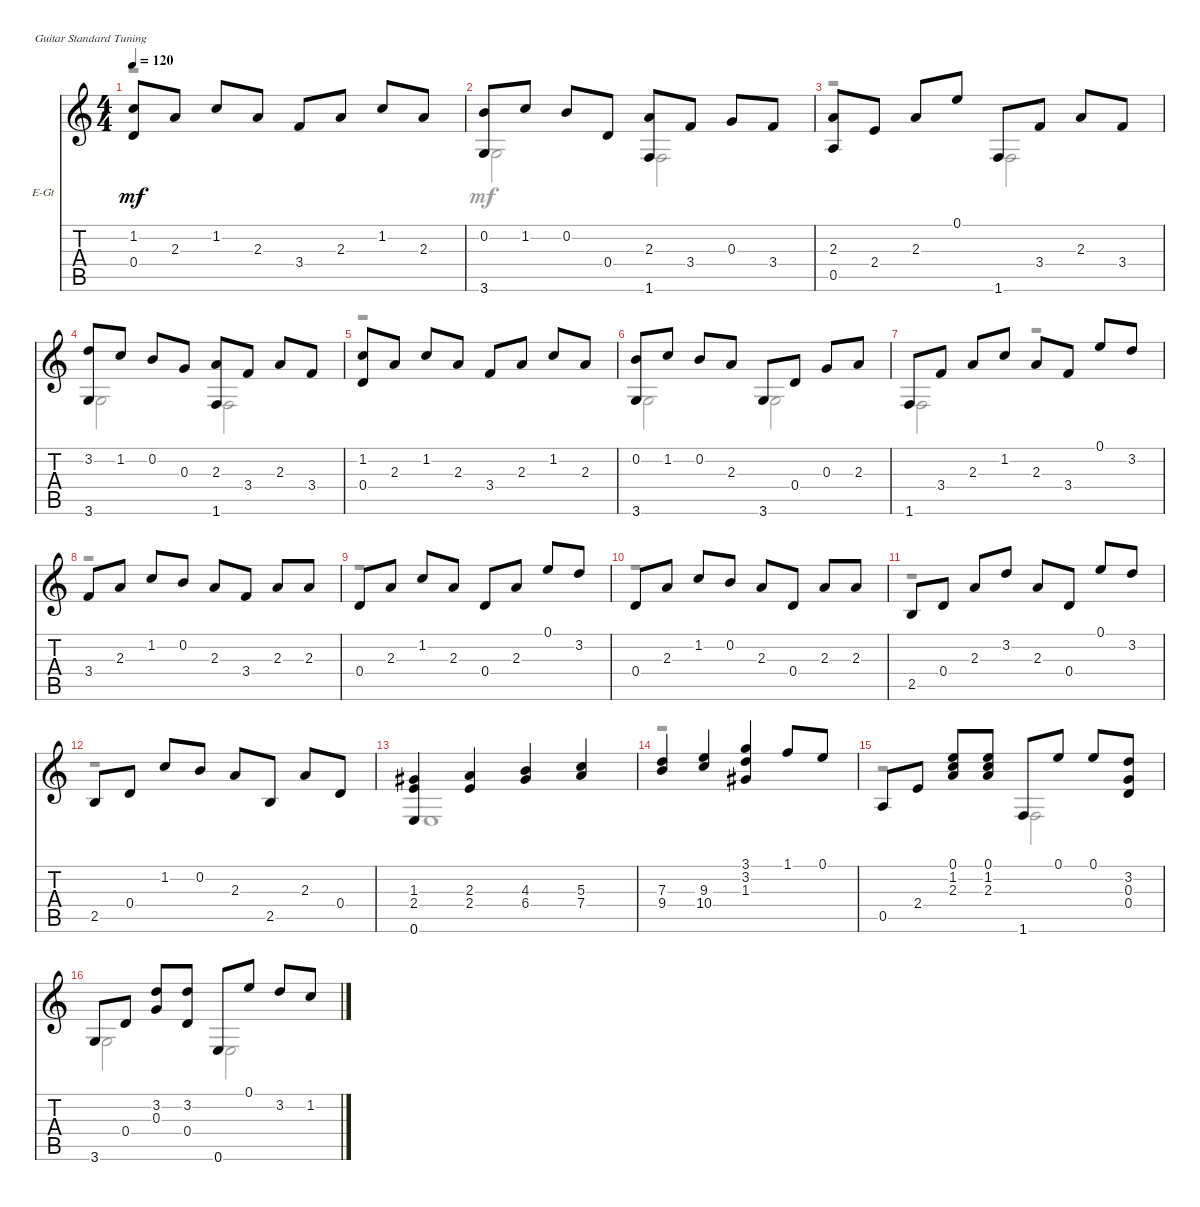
\defaultSystemsLayout 4
\bracketExtendMode nobrackets
\firstSystemTrackNameOrientation horizontal
\otherSystemsTrackNameOrientation horizontal
\track ("Jazz Guitar" "E-Gt") {instrument electricguitarjazz}
\staff {score tabs}
\tuning (E4 B3 G3 D3 A2 E2)
\voice
\ts (4 4)
\tempo 120
\clef g2
\ks c
(1.2 0.4).8{dy mf} 2.3.8 1.2.8 2.3.8 3.4.8 2.3.8 1.2.8 2.3.8 |
(0.2 3.6).8 1.2.8 0.2.8 0.4.8 (2.3 1.6).8 3.4.8 0.3.8 3.4.8 |
(2.3 0.5).8 2.4.8 2.3.8 0.1.8 1.6.8 3.4.8 2.3.8 3.4.8 |
(3.2 3.6).8 1.2.8 0.2.8 0.3.8 (2.3 1.6).8 3.4.8 2.3.8 3.4.8 |
(1.2 0.4).8 2.3.8 1.2.8 2.3.8 3.4.8 2.3.8 1.2.8 2.3.8 |
(0.2 3.6).8 1.2.8 0.2.8 2.3.8 3.6.8 0.4.8 0.3.8 2.3.8 |
1.6.8 3.4.8 2.3.8 1.2.8 2.3.8 3.4.8 0.1.8 3.2.8 |
3.4.8 2.3.8 1.2.8 0.2.8 2.3.8 3.4.8 2.3.8 2.3.8 |
0.4.8 2.3.8 1.2.8 2.3.8 0.4.8 2.3.8 0.1.8 3.2.8 |
0.4.8 2.3.8 1.2.8 0.2.8 2.3.8 0.4.8 2.3.8 2.3.8 |
2.5.8 0.4.8 2.3.8 3.2.8 2.3.8 0.4.8 0.1.8 3.2.8 |
2.5.8 0.4.8 1.2.8 0.2.8 2.3.8 2.5.8 2.3.8 0.4.8 |
(1.3 2.4 0.6).4 (2.3 2.4).4 (4.3 6.4).4 (5.3 7.4).4 |
(7.3 9.4).4 (9.3 10.4).4 (3.1 3.2 1.3).4 1.1.8 0.1.8 |
0.5.8 2.4.8 (0.1 1.2 2.3).8 (0.1 1.2 2.3).8 1.6.8 0.1.8 0.1.8 (3.2 0.3 0.4).8 |
3.6.8 0.4.8 (3.2 0.3).8 (3.2 0.4).8 0.6.8 0.1.8 3.2.8 1.2.8
\voice
\clef g2
\ottava regular
\simile none
\ks c
r.1{dy mf} |
3.6.2 1.6.2 |
r.2 1.6.2 |
3.6.2 1.6.2 |
r.1 |
3.6.2 3.6.2 |
1.6.2 r.2 |
r.1 |
r.1 |
r.1 |
r.1 |
r.1 |
0.6.1 |
r.1 |
r.2 1.6.2 |
3.6.2 0.6.2
